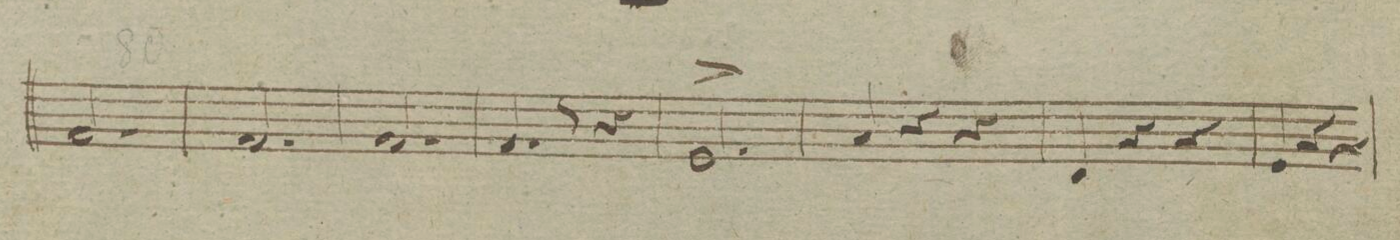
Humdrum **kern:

**kern	**dynam
*I"Basso	*
*clefF4	*
*k[]	*
*M3/4	*
2.AA/	.
=82	=82
2.AA/	.
=83	=83
2.AA/	.
=84	=84
4.AA/	.
8r	.
4r	.
=85	=85
2.GG^>/	.
=86	=86
4C/	.
4r	.
4r	.
=87	=87
4FF/	.
4r	.
4r	.
=88	=88
4GG/	.
4r	.
4r	.
=89	=89
*-	*-
